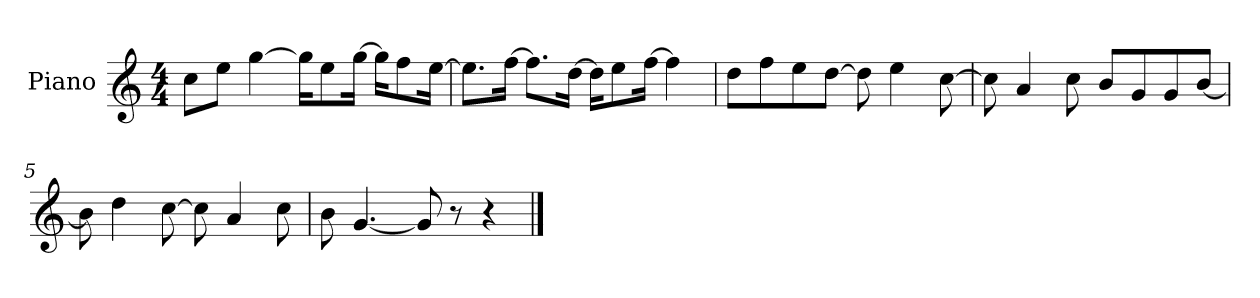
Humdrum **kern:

**kern
*part1
*staff1
*I"Piano
*I'P-no
*clefG2
*k[]
*M4/4
*MM90
=1
8cc\L
8ee\J
[4gg\
16gg\KL]
8ee\
[16gg\Jk
16gg\KL]
8ff\
[16ee\Jk
=2
8.ee\L]
[16ff\Jk
8.ff\L]
[16dd\Jk
16dd\KL]
8ee\
[16ff\Jk
4ff\]
=3
8dd\L
8ff\
8ee\
[8dd\J
8dd\]
4ee\
[8cc\
=4
8cc\]
4a/
8cc\
8b/L
8g/
8g/
[8b/J
=5
8b\]
4dd\
[8cc\
8cc\]
4a/
8cc\
!!LO:LB:g=z
=6
8b\
[4.g/
8g/]
8r
4r
==
*-
